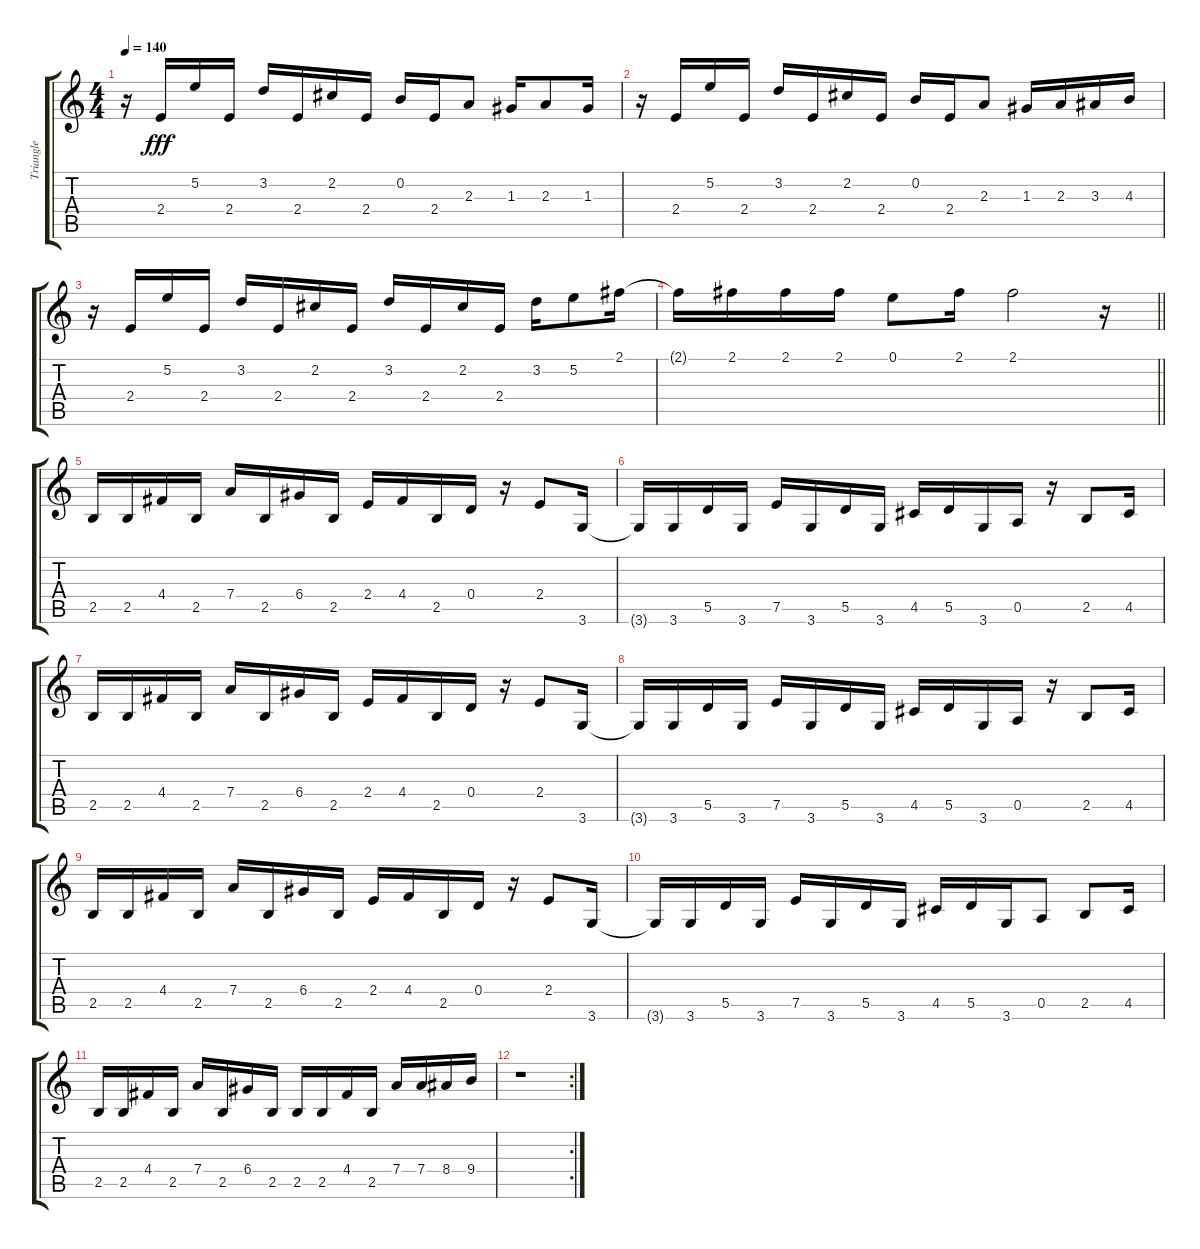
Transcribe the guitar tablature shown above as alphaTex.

\track ("Triangle" "Triangle") {instrument electricbassfinger}
\staff {score tabs}
\tuning (E4 B3 G3 D3 A2 E2) {hide}
\ts (4 4)
\tempo 140
\clef g2
\ks c
r.16{dy fff} 2.4.16 5.2.16 2.4.16 3.2.16 2.4.16 2.2.16 2.4.16 0.2.16 2.4.16 2.3.8 1.3.16 2.3.8 1.3.16 |
r.16 2.4.16 5.2.16 2.4.16 3.2.16 2.4.16 2.2.16 2.4.16 0.2.16 2.4.16 2.3.8 1.3.16 2.3.16 3.3.16 4.3.16 |
r.16 2.4.16 5.2.16 2.4.16 3.2.16 2.4.16 2.2.16 2.4.16 3.2.16 2.4.16 2.2.16 2.4.16 3.2.16 5.2.8 2.1.16 |
\barLineRight lightlight
2.1{t}.16 2.1.16 2.1.16 2.1.16 0.1.8 2.1.16 2.1.2 r.16 |
2.5.16 2.5.16 4.4.16 2.5.16 7.4.16 2.5.16 6.4.16 2.5.16 2.4.16 4.4.16 2.5.16 0.4.16 r.16 2.4.8 3.6.16 |
3.6{t}.16 3.6.16 5.5.16 3.6.16 7.5.16 3.6.16 5.5.16 3.6.16 4.5.16 5.5.16 3.6.16 0.5.16 r.16 2.5.8 4.5.16 |
2.5.16 2.5.16 4.4.16 2.5.16 7.4.16 2.5.16 6.4.16 2.5.16 2.4.16 4.4.16 2.5.16 0.4.16 r.16 2.4.8 3.6.16 |
3.6{t}.16 3.6.16 5.5.16 3.6.16 7.5.16 3.6.16 5.5.16 3.6.16 4.5.16 5.5.16 3.6.16 0.5.16 r.16 2.5.8 4.5.16 |
2.5.16 2.5.16 4.4.16 2.5.16 7.4.16 2.5.16 6.4.16 2.5.16 2.4.16 4.4.16 2.5.16 0.4.16 r.16 2.4.8 3.6.16 |
3.6{t}.16 3.6.16 5.5.16 3.6.16 7.5.16 3.6.16 5.5.16 3.6.16 4.5.16 5.5.16 3.6.16 0.5.8 2.5.8 4.5.16 |
2.5.16 2.5.16 4.4.16 2.5.16 7.4.16 2.5.16 6.4.16 2.5.16 2.5.16 2.5.16 4.4.16 2.5.16 7.4.16 7.4.16 8.4.16 9.4.16 |
\rc 2
r.1
